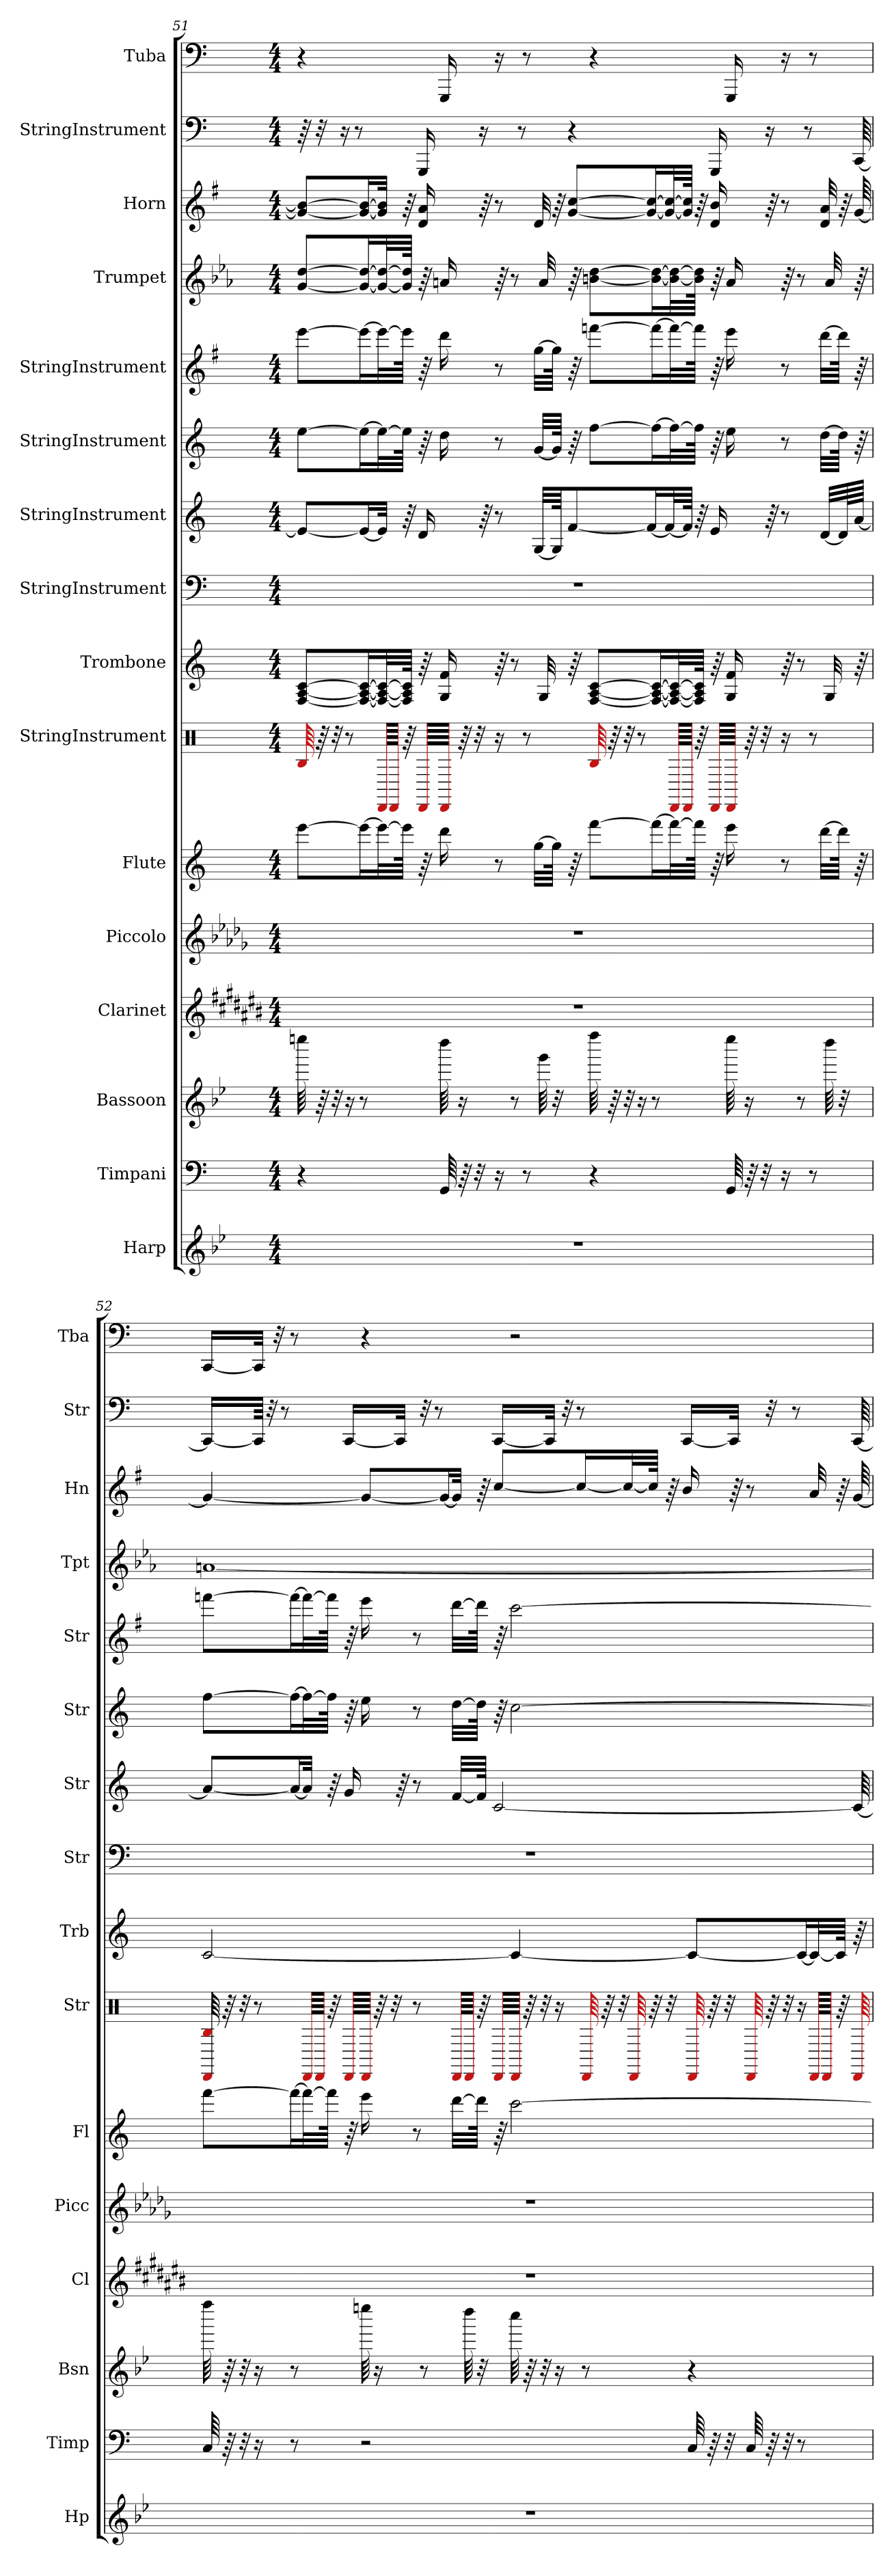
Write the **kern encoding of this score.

**kern	**kern	**kern	**kern	**kern	**kern	**kern	**kern	**kern	**kern	**kern	**kern	**kern	**kern	**kern	**kern
*part16	*part15	*part14	*part13	*part12	*part11	*part10	*part9	*part8	*part7	*part6	*part5	*part4	*part3	*part2	*part1
*staff16	*staff15	*staff14	*staff13	*staff12	*staff11	*staff10	*staff9	*staff8	*staff7	*staff6	*staff5	*staff4	*staff3	*staff2	*staff1
*I"Harp	*I"Timpani	*I"Bassoon	*I"Clarinet	*I"Piccolo	*I"Flute	*I"StringInstrument	*I"Trombone	*I"StringInstrument	*I"StringInstrument	*I"StringInstrument	*I"StringInstrument	*I"Trumpet	*I"Horn	*I"StringInstrument	*I"Tuba
*I'Hp	*I'Timp	*I'Bsn	*I'Cl	*I'Picc	*I'Fl	*I'Str	*I'Trb	*I'Str	*I'Str	*I'Str	*I'Str	*I'Tpt	*I'Hn	*I'Str	*I'Tba
!!LO:PB:g=z
*clefG2	*clefF4	*clefG2	*clefG2	*clefG2	*clefG2	*clefX	*clefG2	*clefF4	*clefG2	*clefG2	*clefG2	*clefG2	*clefG2	*clefF4	*clefF4
*	*	*	*ITrd1c2	*ITrd-7c-12	*	*	*	*	*	*	*	*ITrd1c2	*ITrd4c7	*	*
*k[b-e-]	*k[]	*k[b-e-]	*k[f#c#g#d#a#]	*k[b-e-a-d-g-]	*k[]	*k[]	*k[]	*k[]	*k[]	*k[]	*k[f#]	*k[b-e-a-d-g-]	*k[]	*k[]	*k[]
*M4/4	*M4/4	*M4/4	*M4/4	*M4/4	*M4/4	*M4/4	*M4/4	*M4/4	*M4/4	*M4/4	*M4/4	*M4/4	*M4/4	*M4/4	*M4/4
=51	=51	=51	=51	=51	=51	=51	=51	=51	=51	=51	=51	=51	=51	=51	=51
1r	4r	64eeeen\	1r	1r	[8eee\L	64B/	[8F/ [8A/ [8c/L	1r	8e/L_	[8ee\L	[8eee\L	[8f/ [8cc/L	8c/_ 8e/_L	64r	4r
.	.	64r	.	.	.	64r	.	.	.	.	.	.	.	32r	.
.	.	32r	.	.	.	32r	.	.	.	.	.	.	.	.	.
.	.	.	.	.	.	.	.	.	.	.	.	.	.	16r	.
.	.	16r	.	.	.	8r	.	.	.	.	.	.	.	.	.
.	.	.	.	.	.	.	.	.	.	.	.	.	.	8r	.
.	.	8r	.	.	16eee\L_	.	16F/_ 16A/_ 16c/_L	.	16e/L_	16ee\L_	16eee\L_	16f/_ 16cc/_L	16c/_ 16e/_L	.	.
.	.	.	.	.	32eee\L_	64DD/LLLL	32F/_ 32A/_ 32c/_L	.	32e/JJk]	32ee\L_	32eee\L_	32f/_ 32cc/_L	32c/] 32e/]JJk	.	.
.	.	.	.	.	.	64DD/JJJJ	.	.	.	.	.	.	.	.	.
.	.	.	.	.	64eee\JJJk]	64r	64F/] 64A/] 64c/]JJJk	.	64r	64ee\JJJk]	64eee\JJJk]	64f/] 64cc/]JJJk	64r	.	.
.	.	.	.	.	64r	64DD/LLLL	64r	.	16d/	64r	64r	64r	16G/ 16d/	16GGG/	.
.	64GG/	64dddd\	.	.	16ddd\	64DD/JJJJ	16G/ 16f/	.	.	16dd\	16ddd\	16gn/	.	.	16GGG/
.	64r	16r	.	.	.	64r	.	.	.	.	.	.	.	.	.
.	32r	.	.	.	.	32r	.	.	.	.	.	.	.	.	.
.	.	.	.	.	.	.	.	.	64r	.	.	.	64r	16r	.
.	16r	.	.	.	8r	16r	64r	.	8r	8r	8r	64r	8r	.	16r
.	.	8r	.	.	.	.	8r	.	.	.	.	8r	.	.	.
.	.	.	.	.	.	.	.	.	.	.	.	.	.	8r	.
.	8r	.	.	.	.	8r	.	.	.	.	.	.	.	.	8r
.	.	.	.	.	[32gg\LLL	.	.	.	[32G/LLL	[32g/LLL	[32gg\LLL	.	32G/	.	.
.	.	64ggg\	.	.	.	.	32G/	.	.	.	.	32g/	.	.	.
.	.	32r	.	.	64gg\JJJk]	.	.	.	64G/JJK]	64g/JJJk]	64gg\JJJk]	.	64r	.	.
.	.	.	.	.	64r	.	64r	.	[8f/	64r	64r	64r	[8c/ [8f/L	4r	.
.	4r	64ffff\	.	.	[8fff\L	64B/	[8F/ [8A/ [8c/L	.	.	[8ff\L	[8fffn\L	[8an\ [8cc\L	.	.	4r
.	.	64r	.	.	.	64r	.	.	.	.	.	.	.	.	.
.	.	32r	.	.	.	32r	.	.	.	.	.	.	.	.	.
.	.	16r	.	.	.	8r	.	.	.	.	.	.	.	.	.
.	.	.	.	.	.	.	.	.	16f/L_	.	.	.	16c/_ 16f/_L	.	.
.	.	8r	.	.	16fff\L_	.	16F/_ 16A/_ 16c/_L	.	.	16ff\L_	16fff\L_	16a\_ 16cc\_L	.	.	.
.	.	.	.	.	.	.	.	.	32f/L_	.	.	.	32c/_ 32f/_L	.	.
.	.	.	.	.	32fff\L_	64DD/LLLL	32F/_ 32A/_ 32c/_L	.	.	32ff\L_	32fff\L_	32a\_ 32cc\_L	.	.	.
.	.	.	.	.	.	64DD/JJJJ	.	.	64f/JJJk]	.	.	.	64c/] 64f/]JJJk	.	.
.	.	.	.	.	64fff\JJJk]	64r	64F/] 64A/] 64c/]JJJk	.	64r	64ff\JJJk]	64fff\JJJk]	64a\] 64cc\]JJJk	64r	.	.
.	.	.	.	.	64r	64DD/LLLL	64r	.	16e/	64r	64r	64r	16G/ 16e/	16GGG/	.
.	64GG/	64eeee\	.	.	16eee\	64DD/JJJJ	16G/ 16f/	.	.	16ee\	16eee\	16g/	.	.	16GGG/
.	64r	16r	.	.	.	64r	.	.	.	.	.	.	.	.	.
.	32r	.	.	.	.	32r	.	.	.	.	.	.	.	.	.
.	.	.	.	.	.	.	.	.	64r	.	.	.	64r	16r	.
.	16r	.	.	.	8r	16r	64r	.	8r	8r	8r	64r	8r	.	16r
.	.	8r	.	.	.	.	8r	.	.	.	.	8r	.	.	.
.	.	.	.	.	.	.	.	.	.	.	.	.	.	8r	.
.	8r	.	.	.	.	8r	.	.	.	.	.	.	.	.	8r
.	.	.	.	.	[32ddd\LLL	.	.	.	[32d/LLL	[32dd\LLL	[32ddd\LLL	.	32G/ 32d/	.	.
.	.	64dddd\	.	.	.	.	32G/	.	.	.	.	32g/	.	.	.
.	.	32r	.	.	64ddd\JJJk]	.	.	.	64d/L]	64dd\JJJk]	64ddd\JJJk]	.	64r	.	.
.	.	.	.	.	64r	.	64r	.	[64a/JJJJ	64r	64r	64r	[64c/	[64CC/	.
!!LO:PB:g=z
=52	=52	=52	=52	=52	=52	=52	=52	=52	=52	=52	=52	=52	=52	=52	=52
1r	64C/	64ffff\	1r	1r	[8fff\L	64DD/ 64B/	[2c/	1r	8a/L_	[8ff\L	[8fffn\L	[1gn	4c/_	16CC/LL_	[16CC/LL
.	64r	64r	.	.	.	64r	.	.	.	.	.	.	.	.	.
.	32r	32r	.	.	.	32r	.	.	.	.	.	.	.	.	.
.	16r	16r	.	.	.	8r	.	.	.	.	.	.	.	64CC/JJkk]	32CC/JJk]
.	.	.	.	.	.	.	.	.	.	.	.	.	.	32r	.
.	.	.	.	.	.	.	.	.	.	.	.	.	.	.	32r
.	.	.	.	.	.	.	.	.	.	.	.	.	.	8r	.
.	8r	8r	.	.	16fff\L_	.	.	.	16a/L_	16ff\L_	16fff\L_	.	.	.	8r
.	.	.	.	.	32fff\L_	64DD/LLLL	.	.	32a/JJk]	32ff\L_	32fff\L_	.	.	.	.
.	.	.	.	.	.	64DD/JJJJ	.	.	.	.	.	.	.	.	.
.	.	.	.	.	64fff\JJJk]	64r	.	.	64r	64ff\JJJk]	64fff\JJJk]	.	.	.	.
.	.	.	.	.	64r	64DD/LLLL	.	.	16g/	64r	64r	.	.	[16CC/LL	.
.	2r	64eeeen\	.	.	16eee\	64DD/JJJJ	.	.	.	16ee\	16eee\	.	8c/L_	.	4r
.	.	16r	.	.	.	64r	.	.	.	.	.	.	.	.	.
.	.	.	.	.	.	32r	.	.	.	.	.	.	.	.	.
.	.	.	.	.	.	.	.	.	64r	.	.	.	.	32CC/JJk]	.
.	.	.	.	.	8r	8r	.	.	8r	8r	8r	.	.	.	.
.	.	8r	.	.	.	.	.	.	.	.	.	.	.	32r	.
.	.	.	.	.	.	.	.	.	.	.	.	.	.	8r	.
.	.	.	.	.	.	.	.	.	.	.	.	.	16c/L_	.	.
.	.	.	.	.	[32ddd\LLL	64DD/LLLL	.	.	[32f/LLL	[32dd\LLL	[32ddd\LLL	.	32c/JJk]	.	.
.	.	64dddd\	.	.	.	64DD/JJJJ	.	.	.	.	.	.	.	.	.
.	.	32r	.	.	64ddd\JJJk]	64r	.	.	64f/JJJk]	64dd\JJJk]	64ddd\JJJk]	.	64r	.	.
.	.	.	.	.	64r	64DD/LLLL	.	.	[2c/	64r	64r	.	[8f/L	[16CC/LL	.
.	.	64cccc\	.	.	[2ccc\	64DD/JJJJ	4c/_	.	.	[2cc\	[2ccc\	.	.	.	2r
.	.	64r	.	.	.	64r	.	.	.	.	.	.	.	.	.
.	.	32r	.	.	.	32r	.	.	.	.	.	.	.	.	.
.	.	.	.	.	.	.	.	.	.	.	.	.	.	32CC/JJk]	.
.	.	16r	.	.	.	16r	.	.	.	.	.	.	.	.	.
.	.	.	.	.	.	.	.	.	.	.	.	.	.	32r	.
.	.	.	.	.	.	.	.	.	.	.	.	.	16f/L_	8r	.
.	.	8r	.	.	.	64DD/	.	.	.	.	.	.	.	.	.
.	.	.	.	.	.	64r	.	.	.	.	.	.	.	.	.
.	.	.	.	.	.	32r	.	.	.	.	.	.	.	.	.
.	.	.	.	.	.	.	.	.	.	.	.	.	32f/L_	.	.
.	.	.	.	.	.	64DD/	.	.	.	.	.	.	.	.	.
.	.	.	.	.	.	64r	.	.	.	.	.	.	64f/JJJk]	.	.
.	.	.	.	.	.	32r	.	.	.	.	.	.	64r	.	.
.	.	.	.	.	.	.	.	.	.	.	.	.	16e/	[16CC/LL	.
.	64C/	4r	.	.	.	64DD/	8c/L_	.	.	.	.	.	.	.	.
.	64r	.	.	.	.	64r	.	.	.	.	.	.	.	.	.
.	32r	.	.	.	.	32r	.	.	.	.	.	.	.	.	.
.	.	.	.	.	.	.	.	.	.	.	.	.	64r	32CC/JJk]	.
.	64C/	.	.	.	.	64DD/	.	.	.	.	.	.	8r	.	.
.	64r	.	.	.	.	64r	.	.	.	.	.	.	.	32r	.
.	32r	.	.	.	.	32r	.	.	.	.	.	.	.	.	.
.	.	.	.	.	.	.	.	.	.	.	.	.	.	8r	.
.	8r	.	.	.	.	16r	16c/L_	.	.	.	.	.	.	.	.
.	.	.	.	.	.	64DD/LLLL	32c/L_	.	.	.	.	.	32d/	.	.
.	.	.	.	.	.	64DD/JJJJ	.	.	.	.	.	.	.	.	.
.	.	.	.	.	.	64r	64c/JJJk]	.	.	.	.	.	64r	.	.
.	.	.	.	.	.	64DD/	64r	.	64c/_	.	.	.	[64c/	[64CC/	.
=	=	=	=	=	=	=	=	=	=	=	=	=	=	=	=
*-	*-	*-	*-	*-	*-	*-	*-	*-	*-	*-	*-	*-	*-	*-	*-
